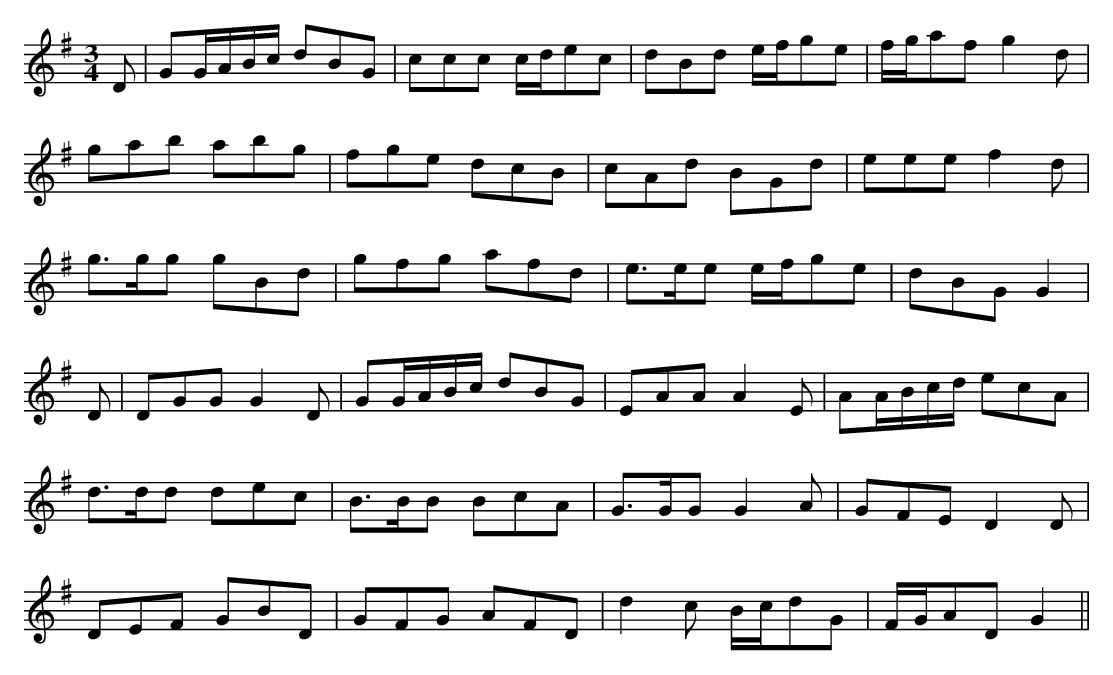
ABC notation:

X:1
M:3/4
K:G
D|GG/A/B/c/ dBG|ccc c/d/ec|dBd e/f/ge|f/g/af g2 d|
gab abg|fge dcB|cAd BGd|eee f2 d|
g>gg gBd|gfg afd|e>ee e/f/ge|dBG G2|
D|DGG G2 D|GG/A/B/c/ dBG|EAA A2 E|AA/B/c/d/ ecA|
d>dd dec|B>BB BcA|G>GG G2 A|GFE D2 D|
DEF GBD|GFG AFD|d2 c B/c/dG|F/G/AD G2||
